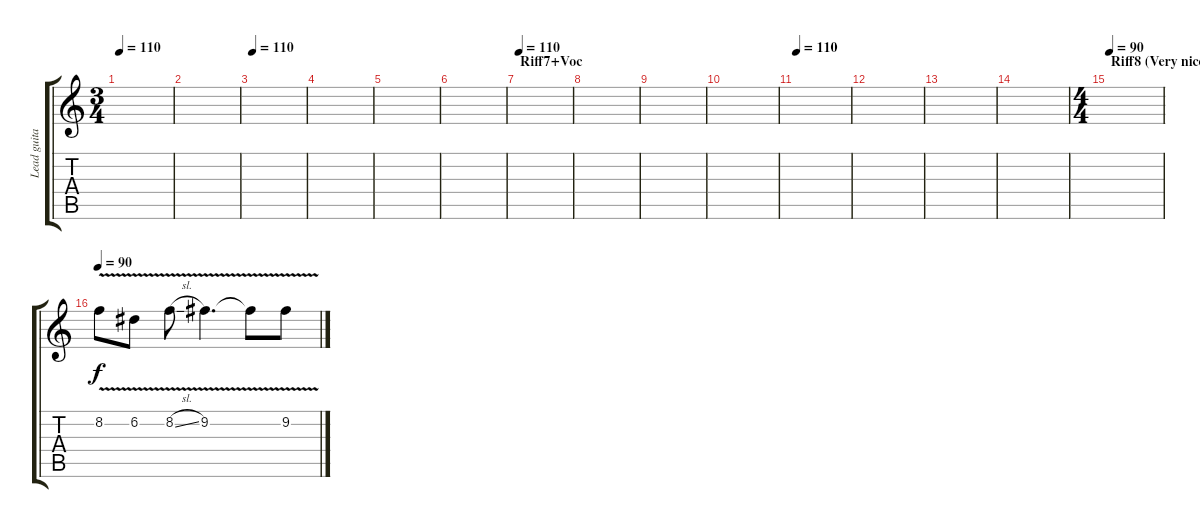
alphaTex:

\track ("Lead guitar 2" "Lead guita") {instrument overdrivenguitar}
\staff {score tabs}
\tuning (D4 A3 F3 C3 G2 D2) {hide}
\ts (3 4)
\tempo 110
\clef g2
\ks c
|
|
\tempo 110
|
|
|
|
\section ("" "Riff7+Voc")
\tempo 110
|
|
|
|
\tempo 110
|
|
|
|
\ts (4 4)
\section ("" "Riff8 (Very nice)")
\tempo 90
|
\tempo 90
8.2{v}.8{instrument acousticguitarnylon} 6.2{v}.8 8.2{v sl}.8 9.2{v}.4{d} 9.2{t}.8 9.2{v}.8
